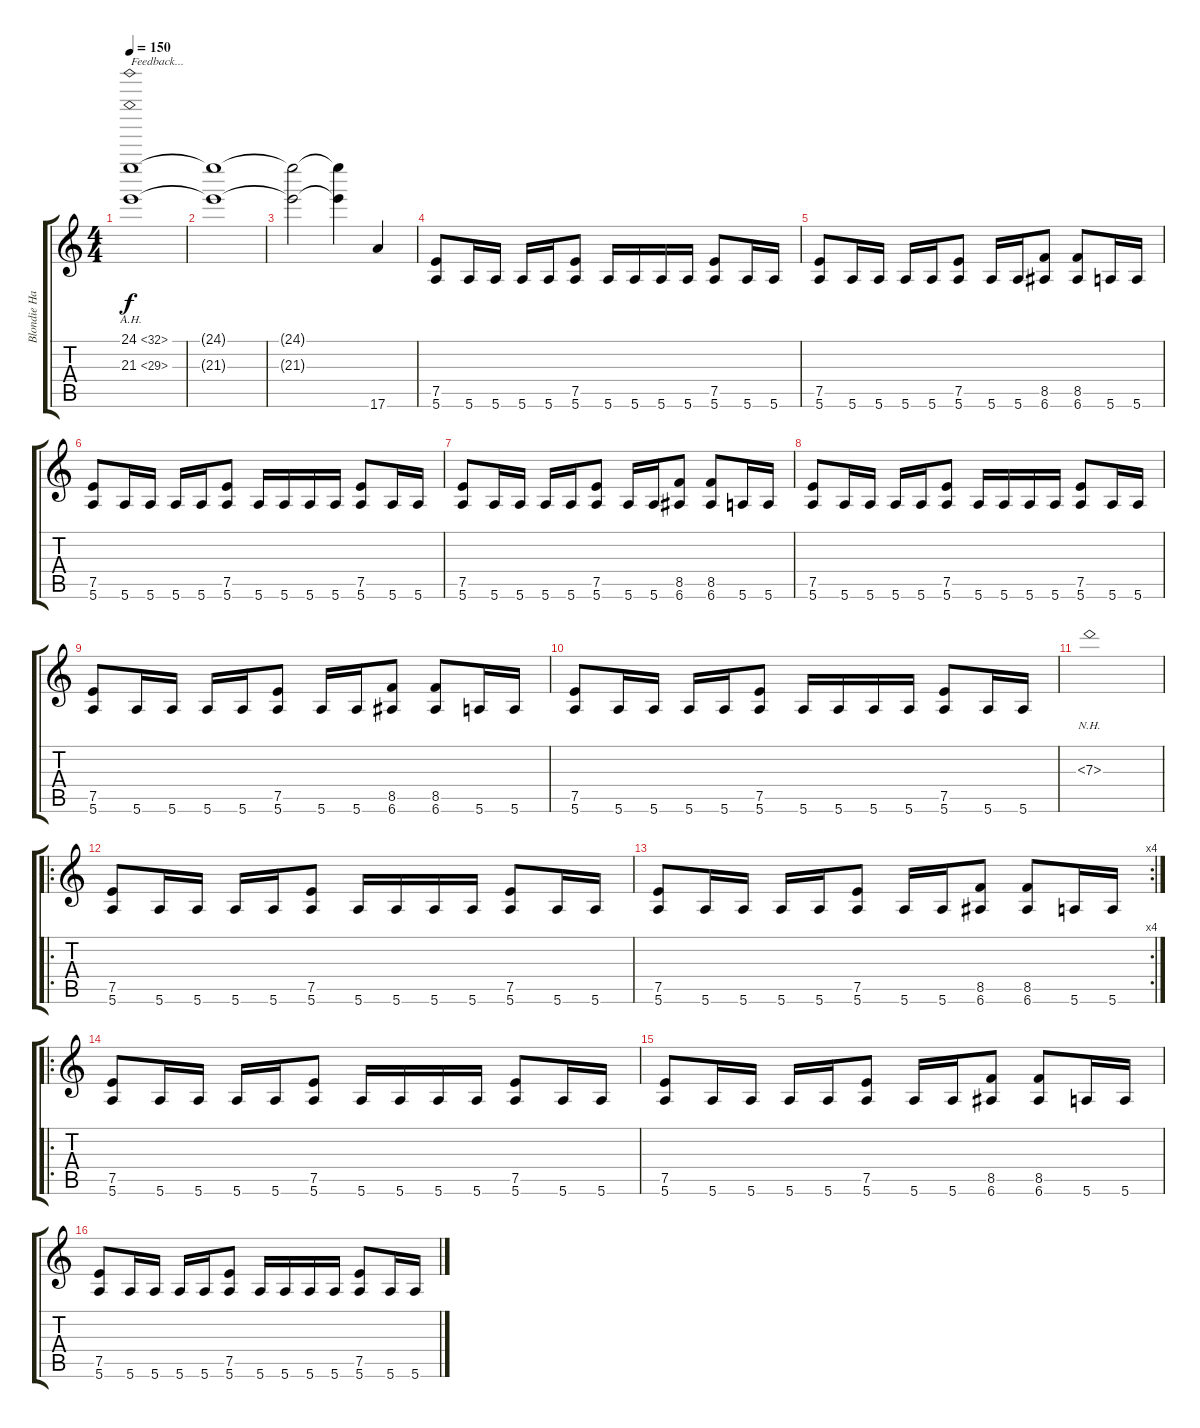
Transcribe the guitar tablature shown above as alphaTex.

\track ("Blondie Hammet\\Headmaster" "Blondie Ha") {instrument distortionguitar}
\staff {score tabs}
\tuning (E4 B3 G3 D3 A2 E2) {hide}
\ts (4 4)
\tempo 150
\clef g2
\ks c
(24.1{ah 8} 21.3{ah 8}).1{txt "Feedback..." dy f volume 16 instrument distortionguitar} |
(24.1{t} 21.3{t}).1 |
(24.1{t} 21.3{t}).2 (24.1{t} 21.3{t}).4 17.6.4 |
(7.5 5.6).8 5.6.16 5.6.16 5.6.16 5.6.16 (7.5 5.6).8 5.6.16 5.6.16 5.6.16 5.6.16 (7.5 5.6).8 5.6.16 5.6.16 |
(7.5 5.6).8 5.6.16 5.6.16 5.6.16 5.6.16 (7.5 5.6).8 5.6.16 5.6.16 (8.5 6.6).8 (8.5 6.6).8 5.6.16 5.6.16 |
(7.5 5.6).8 5.6.16 5.6.16 5.6.16 5.6.16 (7.5 5.6).8 5.6.16 5.6.16 5.6.16 5.6.16 (7.5 5.6).8 5.6.16 5.6.16 |
(7.5 5.6).8 5.6.16 5.6.16 5.6.16 5.6.16 (7.5 5.6).8 5.6.16 5.6.16 (8.5 6.6).8 (8.5 6.6).8 5.6.16 5.6.16 |
(7.5 5.6).8 5.6.16 5.6.16 5.6.16 5.6.16 (7.5 5.6).8 5.6.16 5.6.16 5.6.16 5.6.16 (7.5 5.6).8 5.6.16 5.6.16 |
(7.5 5.6).8 5.6.16 5.6.16 5.6.16 5.6.16 (7.5 5.6).8 5.6.16 5.6.16 (8.5 6.6).8 (8.5 6.6).8 5.6.16 5.6.16 |
(7.5 5.6).8 5.6.16 5.6.16 5.6.16 5.6.16 (7.5 5.6).8 5.6.16 5.6.16 5.6.16 5.6.16 (7.5 5.6).8 5.6.16 5.6.16 |
7.3{nh}.1 |
\ro
(7.5 5.6).8 5.6.16 5.6.16 5.6.16 5.6.16 (7.5 5.6).8 5.6.16 5.6.16 5.6.16 5.6.16 (7.5 5.6).8 5.6.16 5.6.16 |
\rc 4
(7.5 5.6).8 5.6.16 5.6.16 5.6.16 5.6.16 (7.5 5.6).8 5.6.16 5.6.16 (8.5 6.6).8 (8.5 6.6).8 5.6.16 5.6.16 |
\ro
(7.5 5.6).8 5.6.16 5.6.16 5.6.16 5.6.16 (7.5 5.6).8 5.6.16 5.6.16 5.6.16 5.6.16 (7.5 5.6).8 5.6.16 5.6.16 |
(7.5 5.6).8 5.6.16 5.6.16 5.6.16 5.6.16 (7.5 5.6).8 5.6.16 5.6.16 (8.5 6.6).8 (8.5 6.6).8 5.6.16 5.6.16 |
(7.5 5.6).8 5.6.16 5.6.16 5.6.16 5.6.16 (7.5 5.6).8 5.6.16 5.6.16 5.6.16 5.6.16 (7.5 5.6).8 5.6.16 5.6.16
